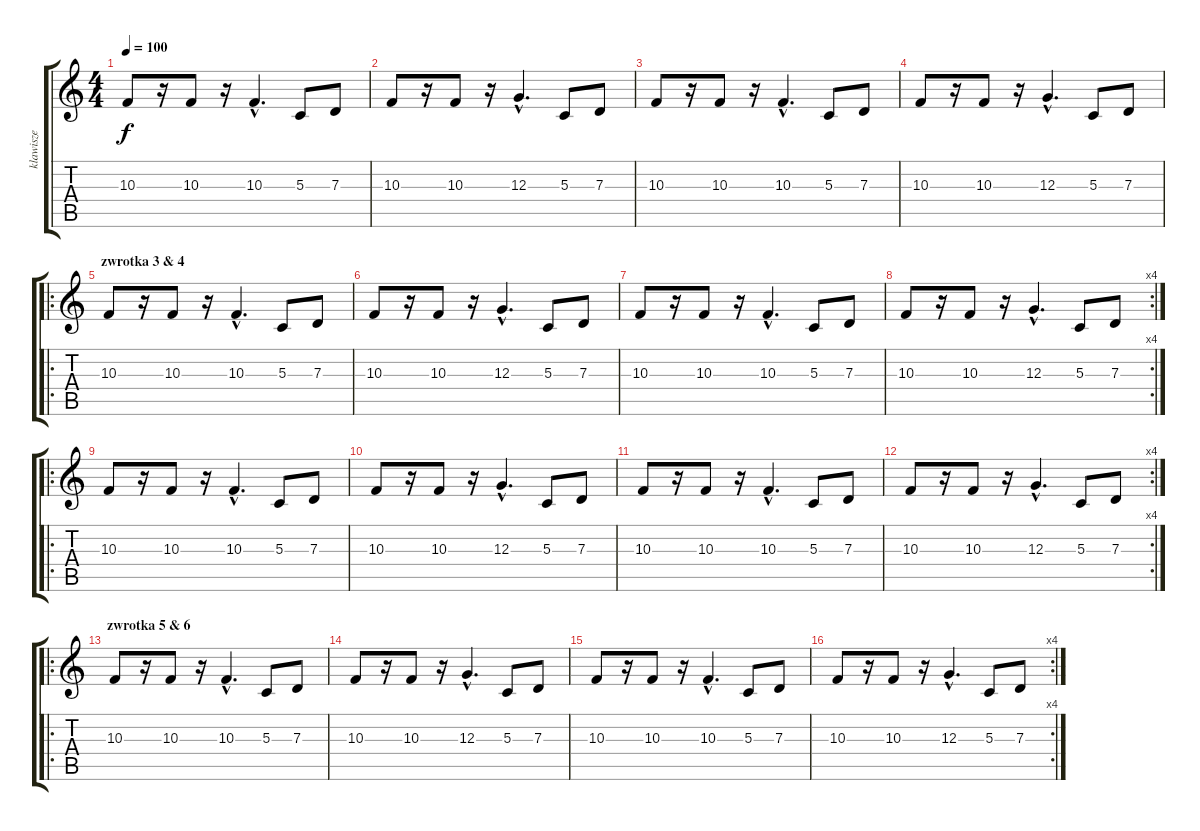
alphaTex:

\track ("klawisze" "klawisze") {instrument electricpiano1}
\staff {score tabs}
\tuning (E4 B3 G3 D3 A2 E2) {hide}
\ts (4 4)
\tempo 100
\clef g2
\ks c
10.3.8{dy f} r.16 10.3.8 r.16 10.3{hac}.4{d} 5.3.8 7.3.8 |
10.3.8 r.16 10.3.8 r.16 12.3{hac}.4{d} 5.3.8 7.3.8 |
10.3.8 r.16 10.3.8 r.16 10.3{hac}.4{d} 5.3.8 7.3.8 |
10.3.8 r.16 10.3.8 r.16 12.3{hac}.4{d} 5.3.8 7.3.8 |
\ro
\section ("" "zwrotka 3 & 4")
10.3.8 r.16 10.3.8 r.16 10.3{hac}.4{d} 5.3.8 7.3.8 |
10.3.8 r.16 10.3.8 r.16 12.3{hac}.4{d} 5.3.8 7.3.8 |
10.3.8 r.16 10.3.8 r.16 10.3{hac}.4{d} 5.3.8 7.3.8 |
\rc 4
10.3.8 r.16 10.3.8 r.16 12.3{hac}.4{d} 5.3.8 7.3.8 |
\ro
10.3.8 r.16 10.3.8 r.16 10.3{hac}.4{d} 5.3.8 7.3.8 |
10.3.8 r.16 10.3.8 r.16 12.3{hac}.4{d} 5.3.8 7.3.8 |
10.3.8 r.16 10.3.8 r.16 10.3{hac}.4{d} 5.3.8 7.3.8 |
\rc 4
10.3.8 r.16 10.3.8 r.16 12.3{hac}.4{d} 5.3.8 7.3.8 |
\ro
\section ("" "zwrotka 5 & 6")
10.3.8 r.16 10.3.8 r.16 10.3{hac}.4{d} 5.3.8 7.3.8 |
10.3.8 r.16 10.3.8 r.16 12.3{hac}.4{d} 5.3.8 7.3.8 |
10.3.8 r.16 10.3.8 r.16 10.3{hac}.4{d} 5.3.8 7.3.8 |
\rc 4
10.3.8 r.16 10.3.8 r.16 12.3{hac}.4{d} 5.3.8 7.3.8
